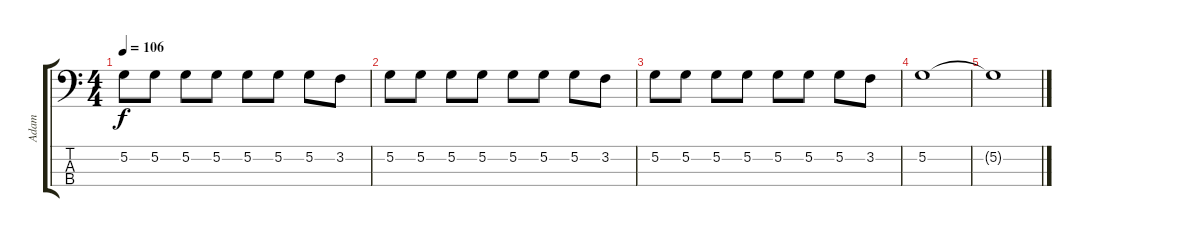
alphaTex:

\track ("Adam" "Adam") {instrument electricbassfinger}
\staff {score tabs}
\tuning (G2 D2 A1 E1) {hide}
\ts (4 4)
\tempo 106
\clef f4
\ks c
5.2.8{dy f} 5.2.8 5.2.8 5.2.8 5.2.8 5.2.8 5.2.8 3.2.8 |
5.2.8 5.2.8 5.2.8 5.2.8 5.2.8 5.2.8 5.2.8 3.2.8 |
5.2.8 5.2.8 5.2.8 5.2.8 5.2.8 5.2.8 5.2.8 3.2.8 |
5.2.1 |
5.2{t}.1{volume 0 instrument electricbassfinger}
